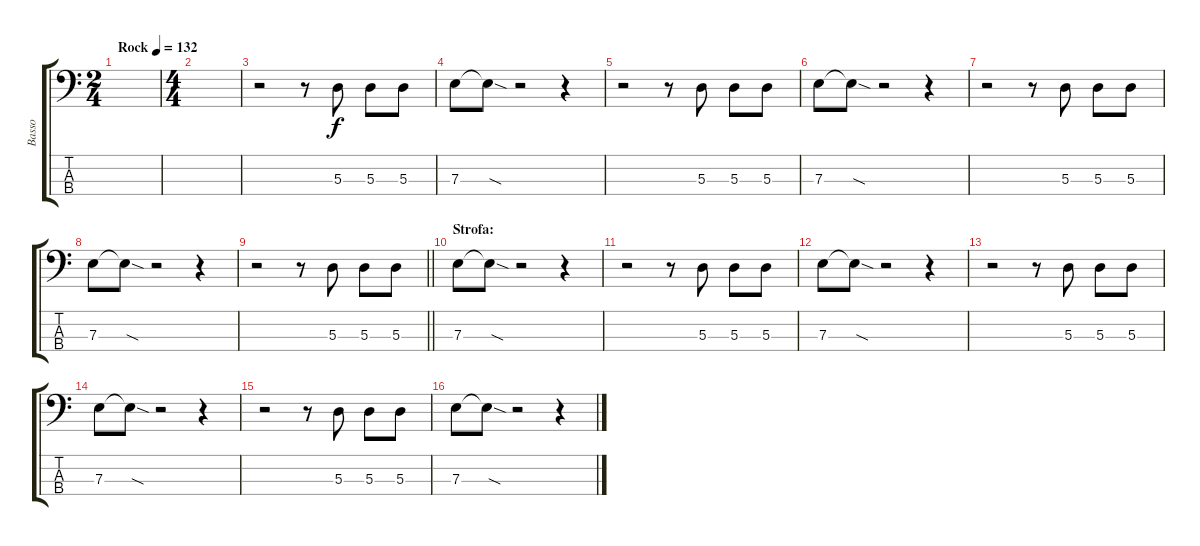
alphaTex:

\track ("Basso" "Basso") {instrument electricbasspick}
\staff {score tabs}
\tuning (G2 D2 A1 E1) {hide}
\ts (2 4)
\tempo (132 "Rock")
\clef f4
\ks c
|
\ts (4 4)
|
r.2 r.8 5.3.8 5.3.8 5.3.8 |
7.3.8 7.3{sod t}.8 r.2 r.4 |
r.2 r.8 5.3.8 5.3.8 5.3.8 |
7.3.8 7.3{sod t}.8 r.2 r.4 |
r.2 r.8 5.3.8 5.3.8 5.3.8 |
7.3.8 7.3{sod t}.8 r.2 r.4 |
\barLineRight lightlight
r.2 r.8 5.3.8 5.3.8 5.3.8 |
\section ("" "Strofa:")
7.3.8 7.3{sod t}.8 r.2 r.4 |
r.2 r.8 5.3.8 5.3.8 5.3.8 |
7.3.8 7.3{sod t}.8 r.2 r.4 |
r.2 r.8 5.3.8 5.3.8 5.3.8 |
7.3.8 7.3{sod t}.8 r.2 r.4 |
r.2 r.8 5.3.8 5.3.8 5.3.8 |
7.3.8 7.3{sod t}.8 r.2 r.4
